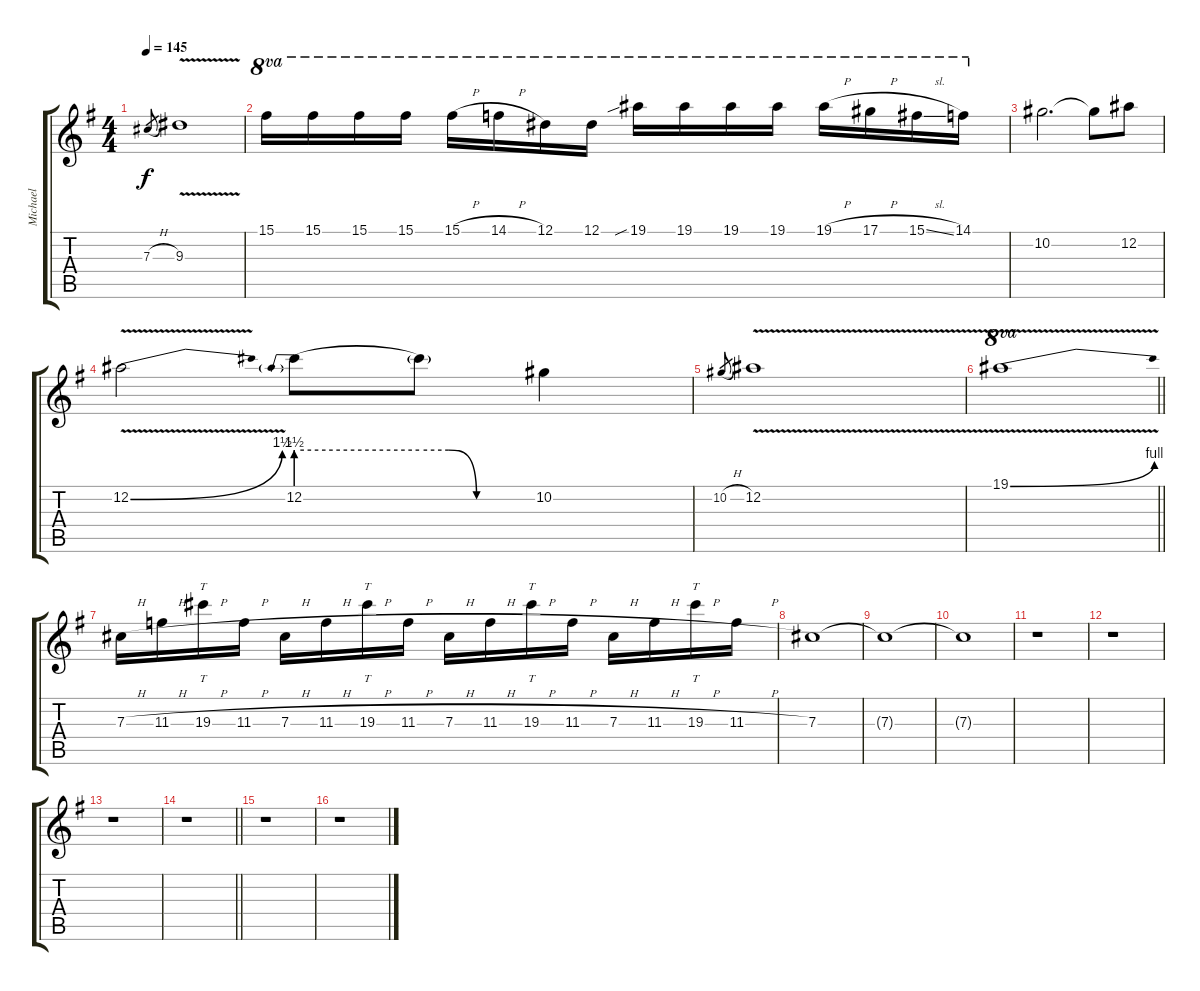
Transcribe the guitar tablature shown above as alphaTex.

\track ("Michael" "Michael") {instrument distortionguitar}
\staff {score tabs}
\tuning (Eb4 Bb3 Gb3 Db3 Ab2 Eb2) {hide}
\ts (4 4)
\tempo 145
\clef g2
\ks eminor
7.3{h}.8{gr dy f} 9.3{v}.1 |
15.1.16{ot 8va} 15.1.16{ot 8va} 15.1.16{ot 8va} 15.1.16{ot 8va} 15.1{h}.16{ot 8va} 14.1{h}.16{ot 8va} 12.1.16{ot 8va} 12.1.16{ot 8va} 19.1{sib}.16{ot 8va} 19.1.16{ot 8va} 19.1.16{ot 8va} 19.1.16{ot 8va} 19.1{h}.16{ot 8va} 17.1{h}.16{ot 8va} 15.1{sl}.16{ot 8va} 14.1.16{ot 8va} |
10.2.2{d} 10.2{t}.8 12.2.8 |
12.2{be (bend 0 0 60 6) v}.2 12.2{be (prebend 0 6 60 6)}.8 12.2{be (custom 0 6 15 6 30 0 60 0) t}.8 10.2.4 |
10.2{h}.8{gr} 12.2{v}.1 |
\barLineRight lightlight
19.1{be (bend 0 0 60 4) v}.1{ot 8va} |
7.3{h}.16 11.3{h}.16 19.3{h}.16{tt} 11.3{h}.16 7.3{h}.16 11.3{h}.16 19.3{h}.16{tt} 11.3{h}.16 7.3{h}.16 11.3{h}.16 19.3{h}.16{tt} 11.3{h}.16 7.3{h}.16 11.3{h}.16 19.3{h}.16{tt} 11.3{h}.16 |
7.3.1 |
7.3{t}.1 |
7.3{t}.1 |
r.1 |
r.1 |
r.1 |
\barLineRight lightlight
r.1 |
r.1 |
r.1
